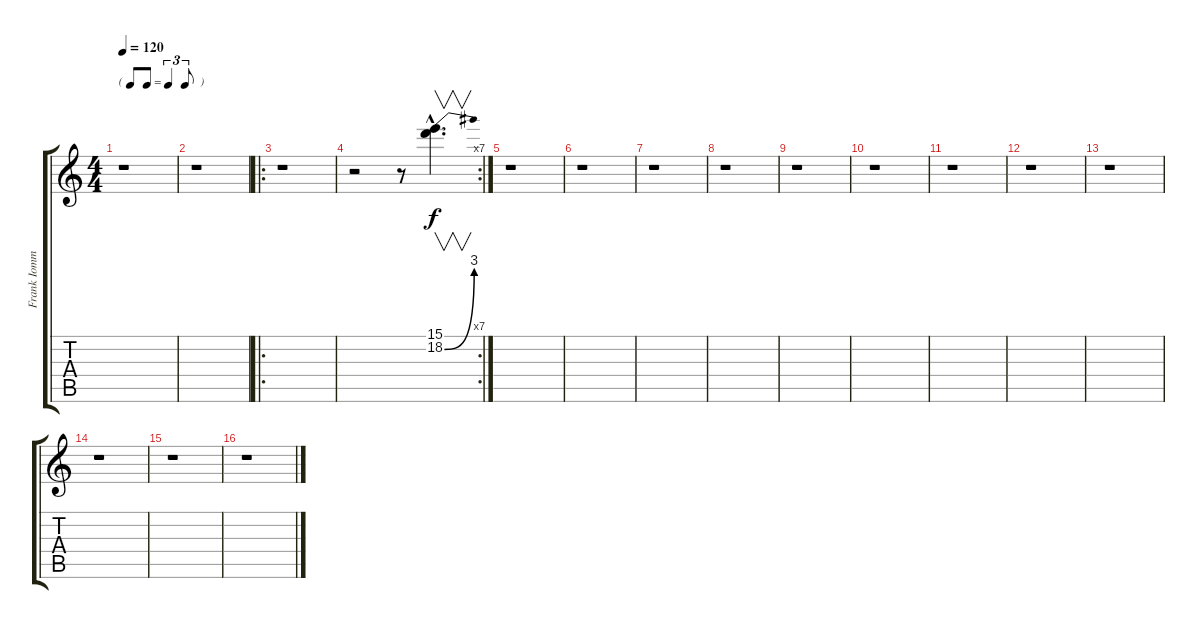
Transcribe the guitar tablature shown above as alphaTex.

\track ("Frank Iommi 2" "Frank Iomm") {instrument distortionguitar}
\staff {score tabs}
\tuning (Db4 Ab3 E3 B2 Gb2 Db2) {hide}
\ts (4 4)
\tf triplet8th
\tempo 120
\clef g2
\ks c
r.1{dy f} |
r.1 |
\ro
r.1 |
\rc 7
r.2 r.8 (15.1{hac} 18.2{be (bend 0 0 60 12) hac}).4{v d} |
r.1 |
r.1 |
r.1 |
r.1 |
r.1 |
r.1 |
r.1 |
r.1 |
r.1 |
r.1 |
r.1 |
r.1
